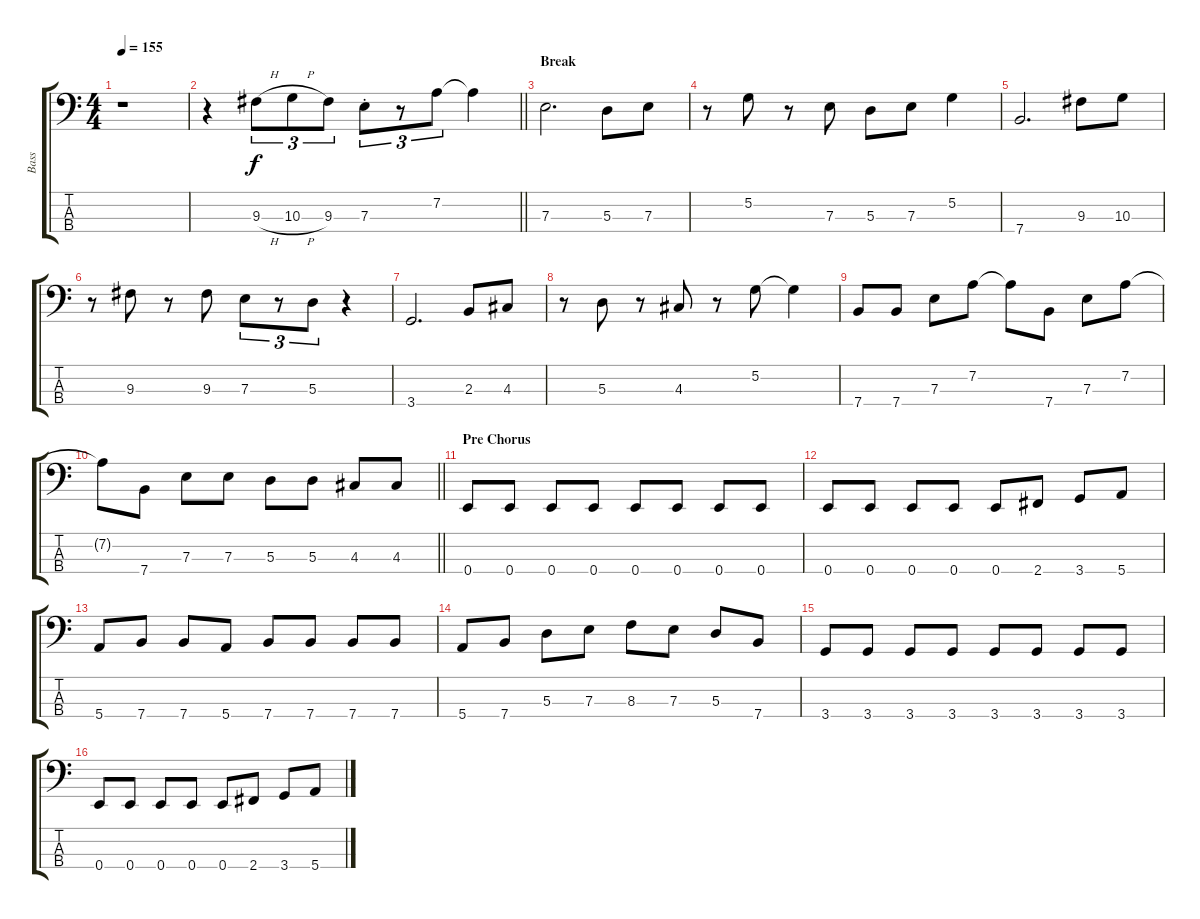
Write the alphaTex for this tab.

\track ("Bass" "Bass") {instrument electricbassfinger}
\staff {score tabs}
\tuning (G2 D2 A1 E1) {hide}
\ts (4 4)
\tempo 155
\clef f4
\ks c
r.1{dy f} |
\barLineRight lightlight
r.4 9.3{h}.8{tu (3 2)} 10.3{h}.8{tu (3 2)} 9.3.8{tu (3 2)} 7.3{st}.8{tu (3 2)} r.8{tu (3 2)} 7.2.8{tu (3 2)} 7.2{t}.4 |
\section ("" "Break")
7.3.2{d} 5.3.8 7.3.8 |
r.8 5.2.8 r.8 7.3.8 5.3.8 7.3.8 5.2.4 |
7.4.2{d} 9.3.8 10.3.8 |
r.8 9.3.8 r.8 9.3.8 7.3.8{tu (3 2)} r.8{tu (3 2)} 5.3.8{tu (3 2)} r.4 |
3.4.2{d} 2.3.8 4.3.8 |
r.8 5.3.8 r.8 4.3.8 r.8 5.2.8 5.2{t}.4 |
7.4.8 7.4.8 7.3.8 7.2.8 7.2{t}.8 7.4.8 7.3.8 7.2.8 |
\barLineRight lightlight
7.2{t}.8 7.4.8 7.3.8 7.3.8 5.3.8 5.3.8 4.3.8 4.3.8 |
\section ("" "Pre Chorus")
0.4.8 0.4.8 0.4.8 0.4.8 0.4.8 0.4.8 0.4.8 0.4.8 |
0.4.8 0.4.8 0.4.8 0.4.8 0.4.8 2.4.8 3.4.8 5.4.8 |
5.4.8 7.4.8 7.4.8 5.4.8 7.4.8 7.4.8 7.4.8 7.4.8 |
5.4.8 7.4.8 5.3.8 7.3.8 8.3.8 7.3.8 5.3.8 7.4.8 |
3.4.8 3.4.8 3.4.8 3.4.8 3.4.8 3.4.8 3.4.8 3.4.8 |
0.4.8 0.4.8 0.4.8 0.4.8 0.4.8 2.4.8 3.4.8 5.4.8
